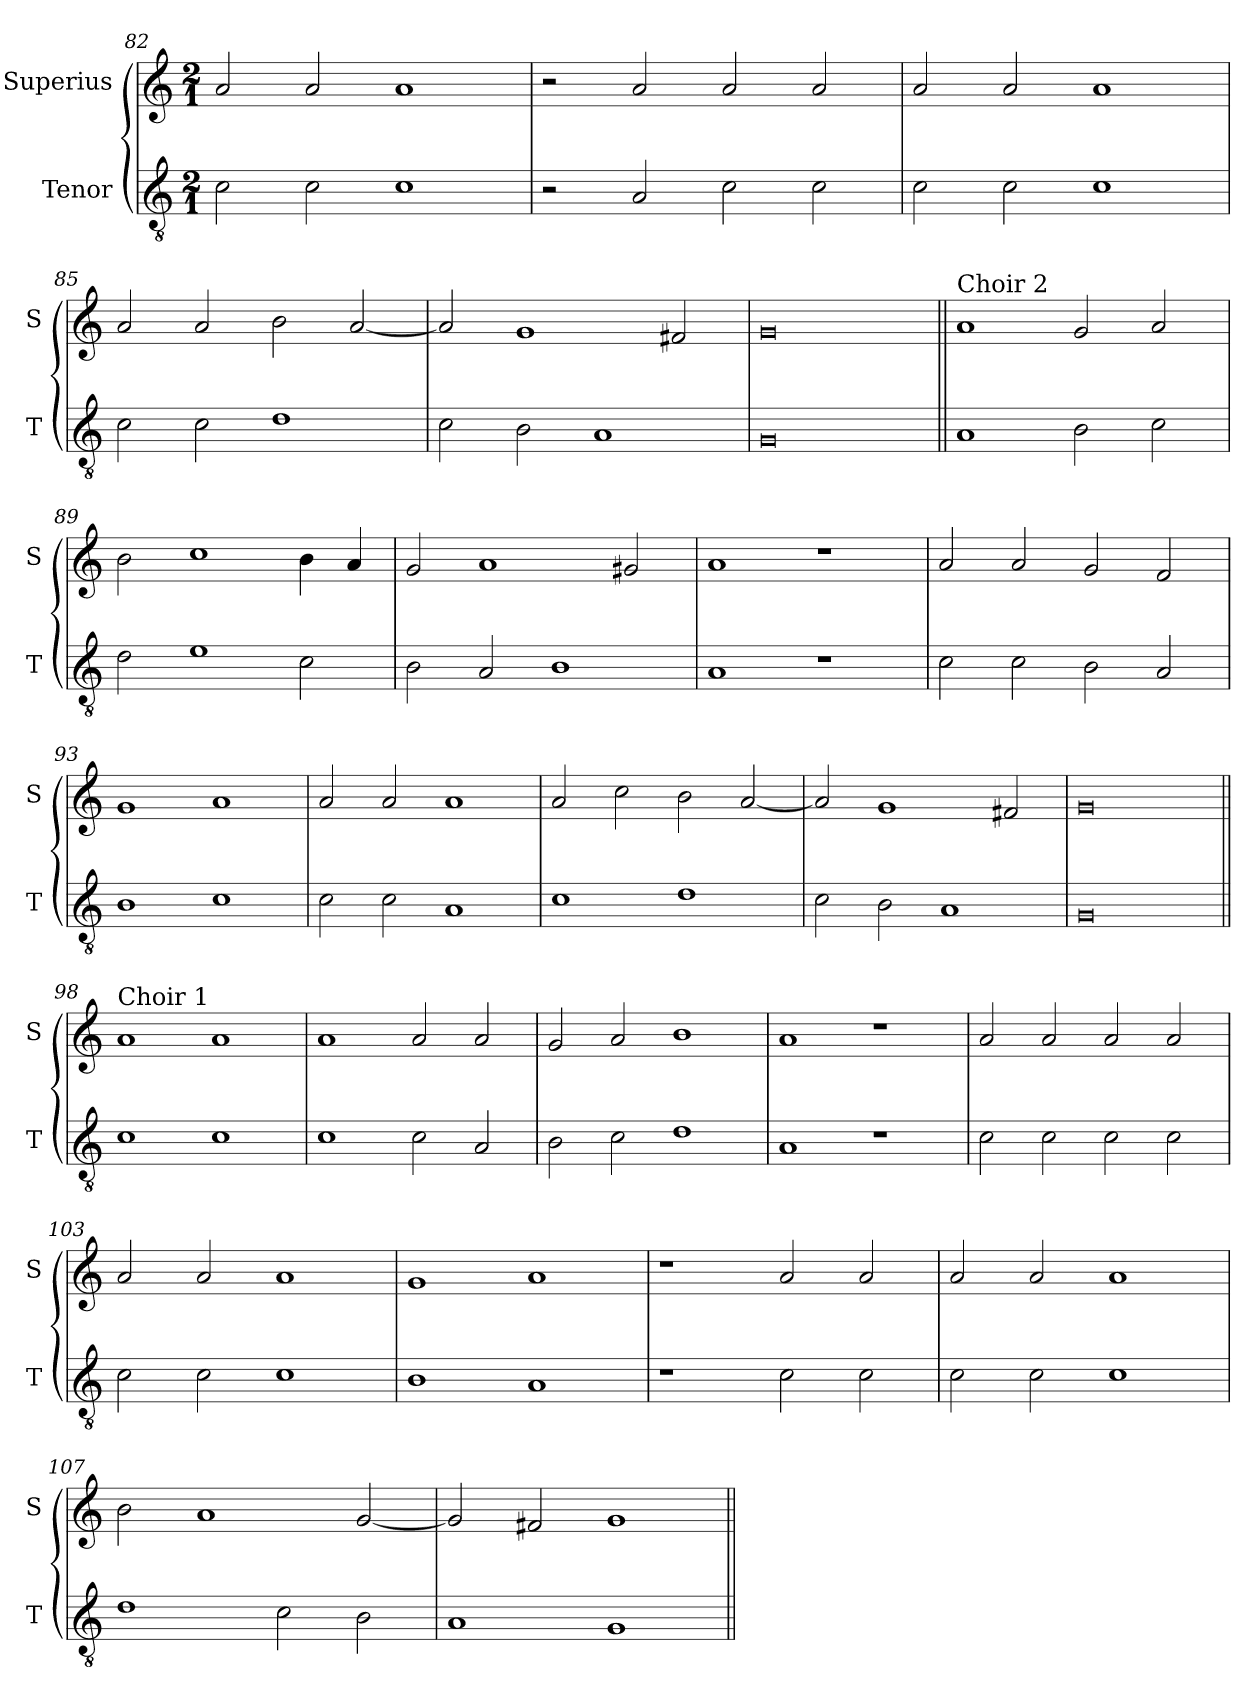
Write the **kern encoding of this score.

**kern	**kern
*part2	*part1
*staff2	*staff1
*I"Tenor	*I"Superius
*I'T	*I'S
*clefGv2	*clefG2
*k[]	*k[]
*M2/1	*M2/1
=82	=82
2c\	2a/
2c\	2a/
1c	1a
=83	=83
2r	2r
2A/	2a/
2c\	2a/
2c\	2a/
=84	=84
2c\	2a/
2c\	2a/
1c	1a
=85	=85
2c\	2a/
2c\	2a/
1d	2b\
.	[2a/
=86	=86
2c\	2a/]
2B\	1g
1A	.
.	2f#X/
=87	=87
0G	0g
=88||	=88||
!	!LO:TX:a:t=Choir 2
1A	1a
2B\	2g/
2c\	2a/
=89	=89
2d\	2b\
1e	1cc
2c\	4b\
.	4a/
=90	=90
2B\	2g/
2A/	1a
1B	.
.	2g#X/
=91	=91
1A	1a
1r	1r
=92	=92
2c\	2a/
2c\	2a/
2B\	2g/
2A/	2f/
=93	=93
1B	1g
1c	1a
=94	=94
2c\	2a/
2c\	2a/
1A	1a
=95	=95
1c	2a/
.	2cc\
1d	2b\
.	[2a/
=96	=96
2c\	2a/]
2B\	1g
1A	.
.	2f#X/
=97	=97
0G	0g
=98||	=98||
!	!LO:TX:a:t=Choir 1
1c	1a
1c	1a
=99	=99
1c	1a
2c\	2a/
2A/	2a/
=100	=100
2B\	2g/
2c\	2a/
1d	1b
=101	=101
1A	1a
1r	1r
=102	=102
2c\	2a/
2c\	2a/
2c\	2a/
2c\	2a/
=103	=103
2c\	2a/
2c\	2a/
1c	1a
=104	=104
1B	1g
1A	1a
=105	=105
1r	1r
2c\	2a/
2c\	2a/
=106	=106
2c\	2a/
2c\	2a/
1c	1a
=107	=107
1d	2b\
.	1a
2c\	.
2B\	[2g/
=108	=108
1A	2g/]
.	2f#X/
1G	1g
=||	=||
*-	*-
